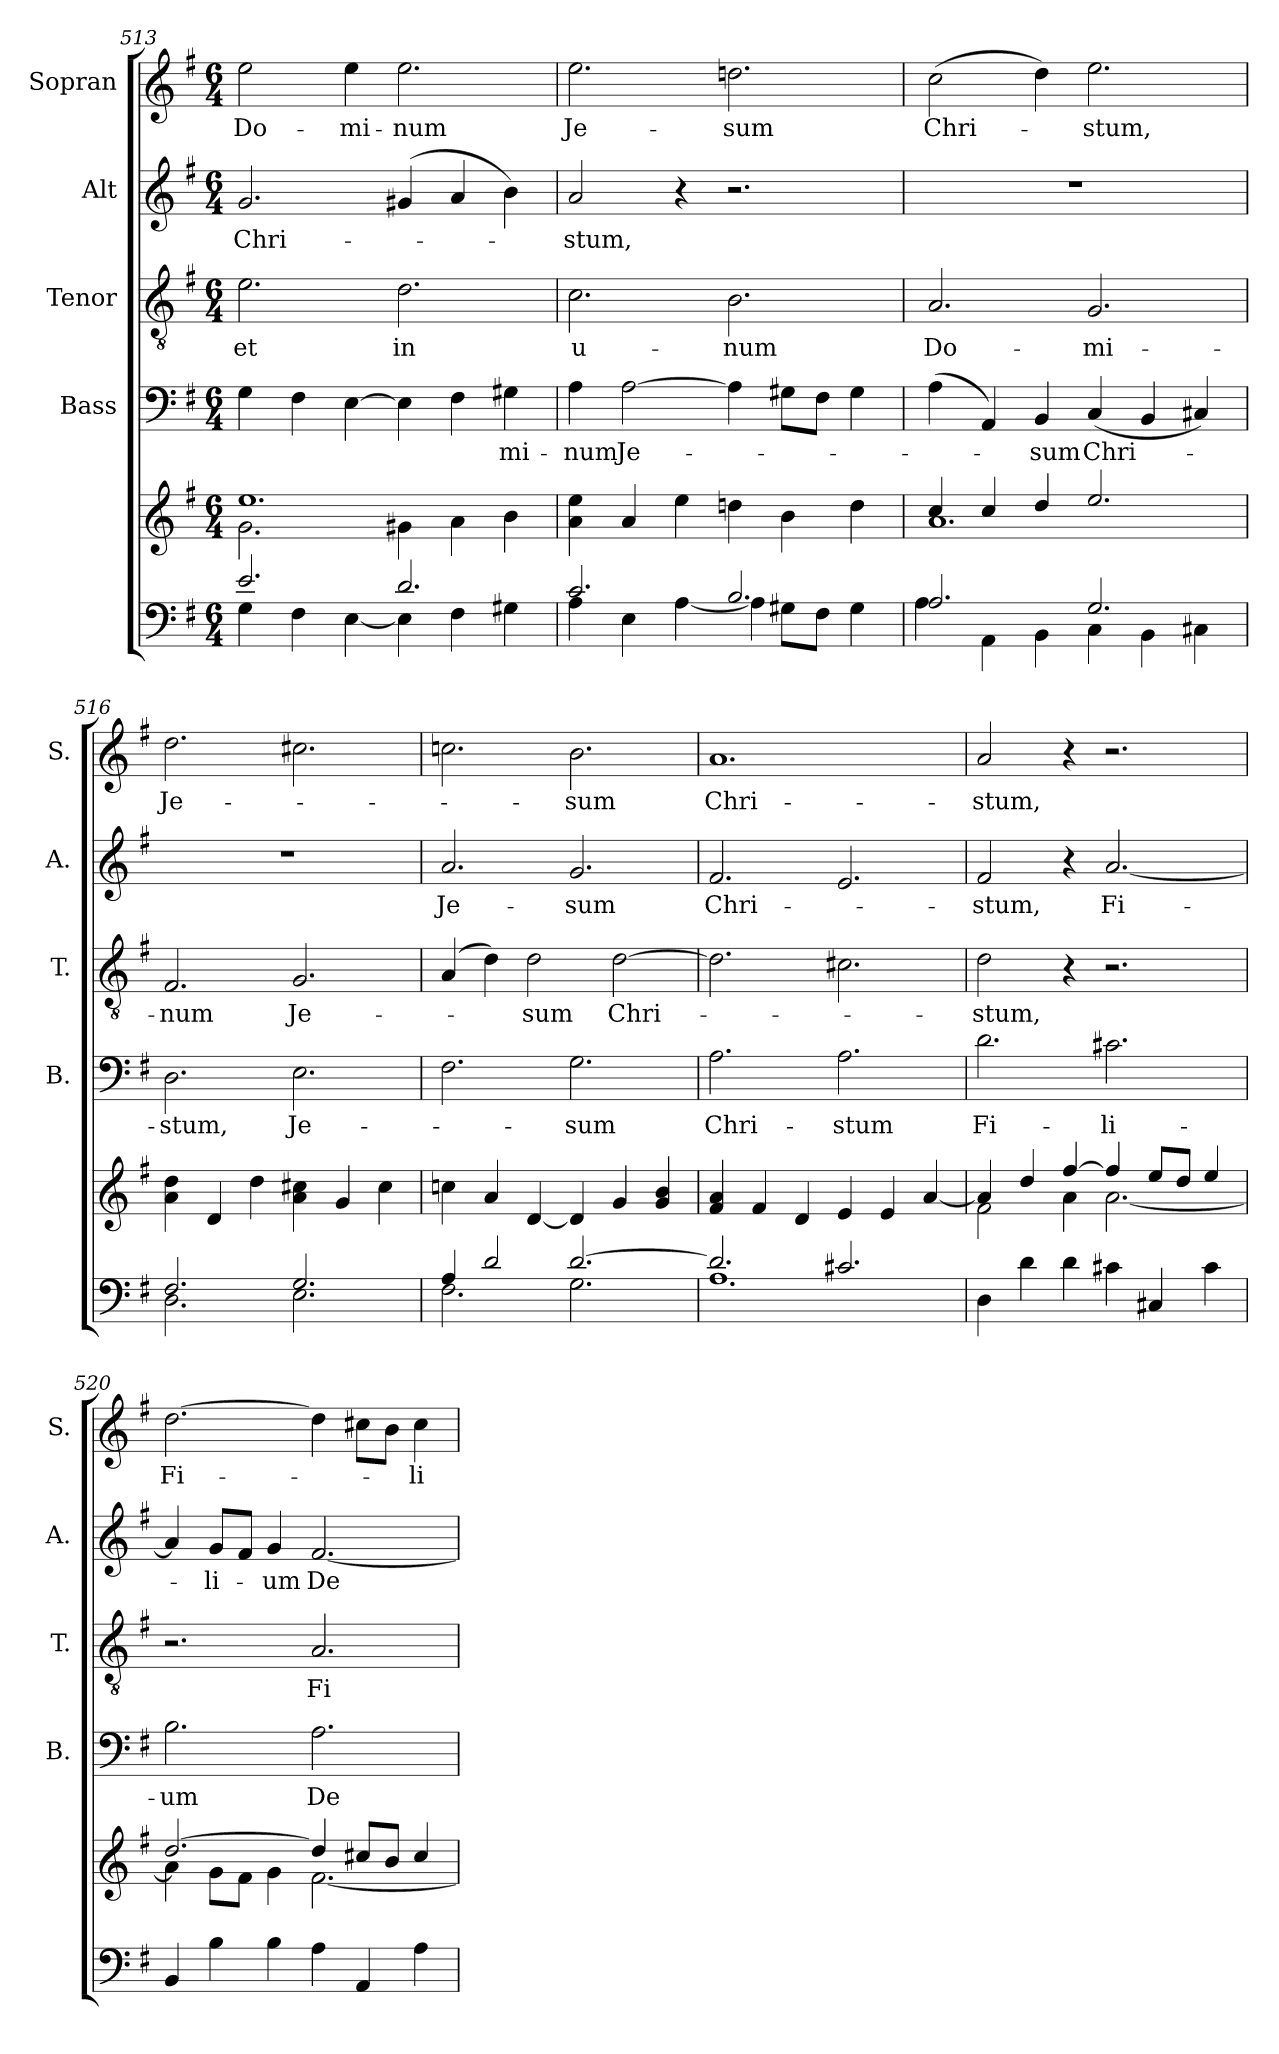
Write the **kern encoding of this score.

**kern	**kern	**kern	**text	**kern	**text	**kern	**text	**kern	**text
*part5	*part5	*part4	*part4	*part3	*part3	*part2	*part2	*part1	*part1
*staff6	*staff5	*staff4	*staff4	*staff3	*staff3	*staff2	*staff2	*staff1	*staff1
*	*	*I"Bass	*	*I"Tenor	*	*I"Alt	*	*I"Sopran	*
*	*	*I'B.	*	*I'T.	*	*I'A.	*	*I'S.	*
*clefF4	*clefG2	*clefF4	*	*clefGv2	*	*clefG2	*	*clefG2	*
*k[f#]	*k[f#]	*k[f#]	*	*k[f#]	*	*k[f#]	*	*k[f#]	*
*G:	*G:	*G:	*	*G:	*	*G:	*	*G:	*
*M6/4	*M6/4	*M6/4	*	*M6/4	*	*M6/4	*	*M6/4	*
=513	=513	=513	=513	=513	=513	=513	=513	=513	=513
*^	*^	*	*	*	*	*	*	*	*
!	!	!	!	!	!	!	!LO:LY:b	!	!LO:LY:b	!	!LO:LY:b
2.e/	4G\	1.ee	2.g\	4G\	.	2.e\	et	2.g/	Chri-	2ee\	Do-
.	4F#\	.	.	4F#\	.	.	.	.	.	.	.
!	!	!	!	!	!	!	!	!	!	!	!LO:LY:b
.	[<4E\	.	.	[4E\	.	.	.	.	.	4ee\	-mi-
!	!	!	!	!	!	!	!LO:LY:b	!	!	!	!LO:LY:b
2.d/	4E\]	.	4g#X\	4E\]	.	2.d\	in	(4g#X/	.	2.ee\	-num
.	4F#\	.	4a\	4F#\	.	.	.	4a/	.	.	.
!	!	!	!	!	!LO:LY:b	!	!	!	!	!	!
.	4G#X\	.	4b\	4G#X\	-mi-	.	.	4b\)	.	.	.
!!LO:PB:g=z
=514	=514	=514	=514	=514	=514	=514	=514	=514	=514	=514	=514
!	!	!	!	!	!LO:LY:b	!	!LO:LY:b	!	!LO:LY:b	!	!LO:LY:b
*	*	*v	*v	*	*	*	*	*	*	*	*
2.c/	4A\	4a\ 4ee\	4A\	-num	2.c\	u-	2a/	-stum,	2.ee\	Je-
!	!	!	!	!LO:LY:b	!	!	!	!	!	!
.	4E\	4a/	[2A\	Je-	.	.	.	.	.	.
.	[<4A\	4ee\	.	.	.	.	4r	.	.	.
!	!	!	!	!	!	!LO:LY:b	!	!	!	!LO:LY:b
2.B/	4A\]	4ddn\	4A\]	.	2.B\	-num	2.r	.	2.ddn\	-sum
.	8G#X\L	4b\	8G#X\L	.	.	.	.	.	.	.
.	8F#\J	.	8F#\J	.	.	.	.	.	.	.
.	4G#\	4dd\	4G#\	.	.	.	.	.	.	.
=515	=515	=515	=515	=515	=515	=515	=515	=515	=515	=515
*	*	*^	*	*	*	*	*	*	*	*
!	!	!	!	!	!	!	!LO:LY:b	!	!	!	!LO:LY:b
2.A/	4A\	4cc/	1.a	(>4A\	.	2.A/	Do-	1.r	.	(>2cc\	Chri-
.	4AA\	4cc/	.	4AA/)	.	.	.	.	.	.	.
!	!	!	!	!	!LO:LY:b	!	!	!	!	!	!
.	4BB\	4dd/	.	4BB/	-sum	.	.	.	.	4dd\)	.
!	!	!	!	!	!LO:LY:b	!	!LO:LY:b	!	!	!	!LO:LY:b
2.G/	4C\	2.ee/	.	(<4C/	Chri-	2.G/	-mi-	.	.	2.ee\	-stum,
.	4BB\	.	.	4BB/	.	.	.	.	.	.	.
.	4C#X\	.	.	4C#X/)	.	.	.	.	.	.	.
*	*	*v	*v	*	*	*	*	*	*	*	*
=516	=516	=516	=516	=516	=516	=516	=516	=516	=516	=516
!	!	!	!	!LO:LY:b	!	!LO:LY:b	!	!	!	!LO:LY:b
2.F#/	2.D\	4a\ 4dd\	2.D\	-stum,	2.F#/	-num	1.r	.	2.dd\	Je-
.	.	4d/	.	.	.	.	.	.	.	.
.	.	4dd\	.	.	.	.	.	.	.	.
!	!	!	!	!LO:LY:b	!	!LO:LY:b	!	!	!	!
2.G/	2.E\	4a\ 4cc#X\	2.E\	Je-	2.G/	Je-	.	.	2.cc#X\	.
.	.	4g/	.	.	.	.	.	.	.	.
.	.	4cc#\	.	.	.	.	.	.	.	.
=517	=517	=517	=517	=517	=517	=517	=517	=517	=517	=517
!	!	!	!	!	!	!	!	!LO:LY:b	!	!
4A/	2.F#\	4ccn\	2.F#\	.	(4A/	.	2.a/	Je-	2.ccn\	.
2d/	.	4a/	.	.	4d\)	.	.	.	.	.
!	!	!	!	!	!	!LO:LY:b	!	!	!	!
.	.	[4d/	.	.	2d\	-sum	.	.	.	.
!	!	!	!	!LO:LY:b	!	!	!	!LO:LY:b	!	!LO:LY:b
[>2.d/	2.G\	4d/]	2.G\	-sum	.	.	2.g/	-sum	2.b\	-sum
!	!	!	!	!	!	!LO:LY:b	!	!	!	!
.	.	4g/	.	.	[2d\	Chri-	.	.	.	.
.	.	4g/ 4b/	.	.	.	.	.	.	.	.
!!LO:LB:g=z
=518	=518	=518	=518	=518	=518	=518	=518	=518	=518	=518
!	!	!	!	!LO:LY:b	!	!	!	!LO:LY:b	!	!LO:LY:b
2.d/]	1.A	4f#/ 4a/	2.A\	Chri-	2.d\]	.	2.f#/	Chri-	1.a	Chri-
.	.	4f#/	.	.	.	.	.	.	.	.
.	.	4d/	.	.	.	.	.	.	.	.
!	!	!	!	!LO:LY:b	!	!	!	!	!	!
2.c#X/	.	4e/	2.A\	-stum	2.c#X\	.	2.e/	.	.	.
.	.	4e/	.	.	.	.	.	.	.	.
.	.	[4a/	.	.	.	.	.	.	.	.
*v	*v	*	*	*	*	*	*	*	*	*
=519	=519	=519	=519	=519	=519	=519	=519	=519	=519
*	*^	*	*	*	*	*	*	*	*
!	!	!	!	!LO:LY:b	!	!LO:LY:b	!	!LO:LY:b	!	!LO:LY:b
4D\	4a/]	2f#\	2.d\	Fi-	2d\	-stum,	2f#/	-stum,	2a/	-stum,
4d\	4dd/	.	.	.	.	.	.	.	.	.
4d\	[>4ff#/	4a\	.	.	4r	.	4r	.	4r	.
!	!	!	!	!LO:LY:b	!	!	!	!LO:LY:b	!	!
4c#X\	4ff#/]	[<2.a\	2.c#X\	-li-	2.r	.	[2.a/	Fi-	2.r	.
4C#X/	8ee/L	.	.	.	.	.	.	.	.	.
.	8dd/J	.	.	.	.	.	.	.	.	.
4c#\	4ee/	.	.	.	.	.	.	.	.	.
=520	=520	=520	=520	=520	=520	=520	=520	=520	=520	=520
!	!	!	!	!LO:LY:b	!	!	!	!	!	!LO:LY:b
4BB/	[>2.dd/	4a\]	2.B\	-um	2.r	.	4a/]	.	[2.dd\	Fi-
!	!	!	!	!	!	!	!	!LO:LY:b	!	!
4B\	.	8g\L	.	.	.	.	8g/L	-li-	.	.
.	.	8f#\J	.	.	.	.	8f#/J	.	.	.
!	!	!	!	!	!	!	!	!LO:LY:b	!	!
4B\	.	4g\	.	.	.	.	4g/	-um	.	.
!	!	!	!	!LO:LY:b	!	!LO:LY:b	!	!LO:LY:b	!	!
4A\	4dd/]	[<2.f#\	2.A\	De-	2.A/	Fi-	[2.f#/	De-	4dd\]	.
4AA/	8cc#X/L	.	.	.	.	.	.	.	8cc#X\L	.
.	8b/J	.	.	.	.	.	.	.	8b\J	.
!	!	!	!	!	!	!	!	!	!	!LO:LY:b
4A\	4cc#/	.	.	.	.	.	.	.	4cc#\	-li-
*	*v	*v	*	*	*	*	*	*	*	*
=	=	=	=	=	=	=	=	=	=
*-	*-	*-	*-	*-	*-	*-	*-	*-	*-
